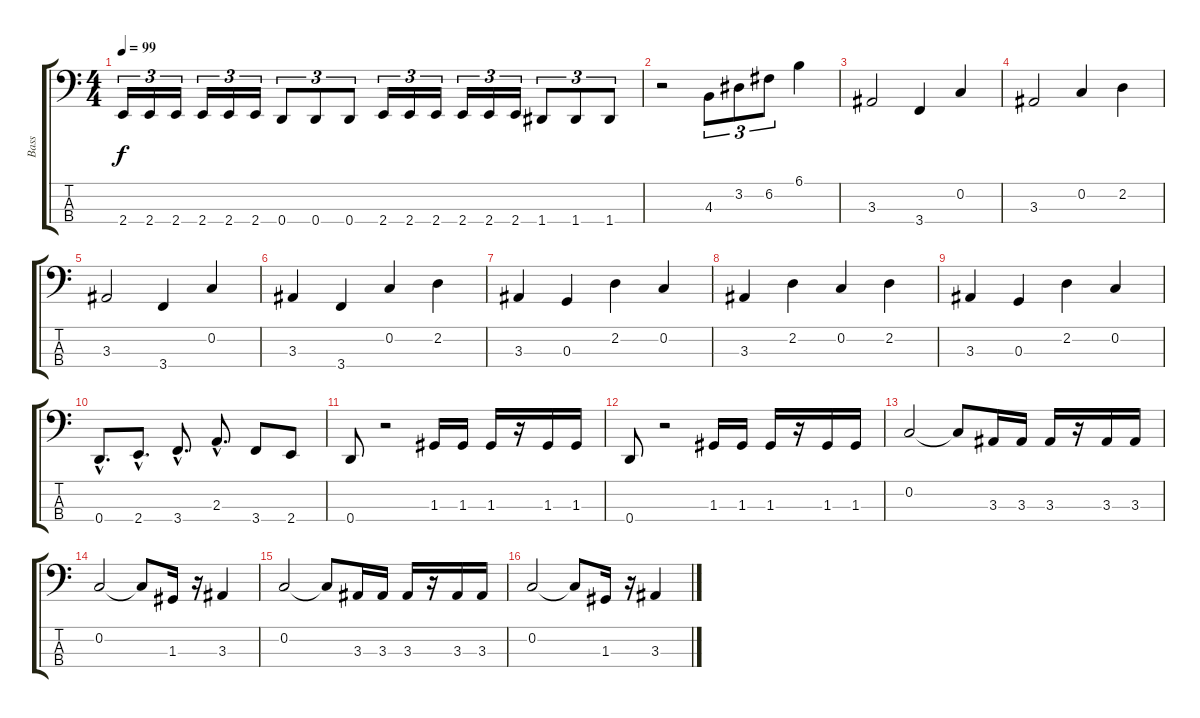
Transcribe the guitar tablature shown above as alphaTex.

\track ("Bass" "Bass") {instrument electricbasspick}
\staff {score tabs}
\tuning (F2 C2 G1 D1) {hide}
\ts (4 4)
\tempo 99
\clef f4
\ks c
2.4.16{tu (3 2) dy f} 2.4.16{tu (3 2)} 2.4.16{tu (3 2)} 2.4.16{tu (3 2)} 2.4.16{tu (3 2)} 2.4.16{tu (3 2)} 0.4.8{tu (3 2)} 0.4.8{tu (3 2)} 0.4.8{tu (3 2)} 2.4.16{tu (3 2)} 2.4.16{tu (3 2)} 2.4.16{tu (3 2)} 2.4.16{tu (3 2)} 2.4.16{tu (3 2)} 2.4.16{tu (3 2)} 1.4.8{tu (3 2)} 1.4.8{tu (3 2)} 1.4.8{tu (3 2)} |
r.2 4.3.8{tu (3 2)} 3.2.8{tu (3 2)} 6.2.8{tu (3 2)} 6.1.4 |
3.3.2 3.4.4 0.2.4 |
3.3.2 0.2.4 2.2.4 |
3.3.2 3.4.4 0.2.4 |
3.3.4 3.4.4 0.2.4 2.2.4 |
3.3.4 0.3.4 2.2.4 0.2.4 |
3.3.4 2.2.4 0.2.4 2.2.4 |
3.3.4 0.3.4 2.2.4 0.2.4 |
0.4{hac}.8{d} 2.4{hac}.8{d} 3.4{hac}.8{d} 2.3{hac}.8{d} 3.4.8 2.4.8 |
0.4.8 r.2 1.3.16 1.3.16 1.3.16 r.16 1.3.16 1.3.16 |
0.4.8 r.2 1.3.16 1.3.16 1.3.16 r.16 1.3.16 1.3.16 |
0.2.2 0.2{t}.8 3.3.16 3.3.16 3.3.16 r.16 3.3.16 3.3.16 |
0.2.2 0.2{t}.8 1.3.16 r.16 3.3.4 |
0.2.2 0.2{t}.8 3.3.16 3.3.16 3.3.16 r.16 3.3.16 3.3.16 |
0.2.2 0.2{t}.8 1.3.16 r.16 3.3.4
